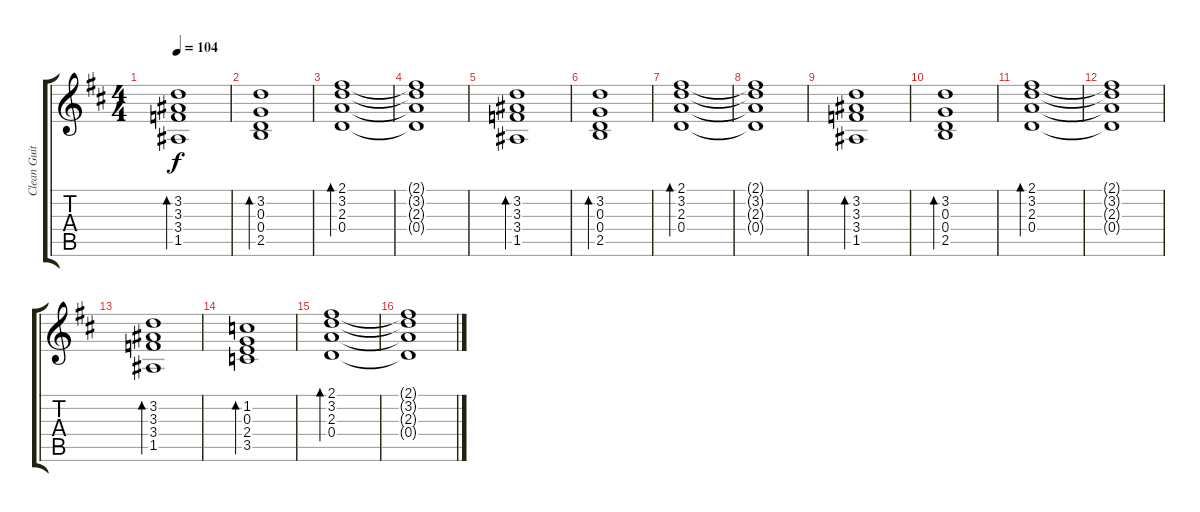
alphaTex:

\track ("Clean Guitar 2 [Dave]" "Clean Guit") {instrument electricguitarjazz}
\staff {score tabs}
\tuning (E4 B3 G3 D3 A2 E2) {hide}
\ts (4 4)
\tempo 104
\clef g2
\ks d
(3.2 3.3 3.4 1.5).1{bd 60 dy f} |
(3.2 0.3 0.4 2.5).1{bd 60} |
(2.1 3.2 2.3 0.4).1{bd 60} |
(2.1{t} 3.2{t} 2.3{t} 0.4{t}).1 |
(3.2 3.3 3.4 1.5).1{bd 60} |
(3.2 0.3 0.4 2.5).1{bd 60} |
(2.1 3.2 2.3 0.4).1{bd 60} |
(2.1{t} 3.2{t} 2.3{t} 0.4{t}).1 |
(3.2 3.3 3.4 1.5).1{bd 60} |
(3.2 0.3 0.4 2.5).1{bd 60} |
(2.1 3.2 2.3 0.4).1{bd 60} |
(2.1{t} 3.2{t} 2.3{t} 0.4{t}).1 |
(3.2 3.3 3.4 1.5).1{bd 60} |
(1.2 0.3 2.4 3.5).1{bd 60} |
(2.1 3.2 2.3 0.4).1{bd 60} |
(2.1{t} 3.2{t} 2.3{t} 0.4{t}).1
